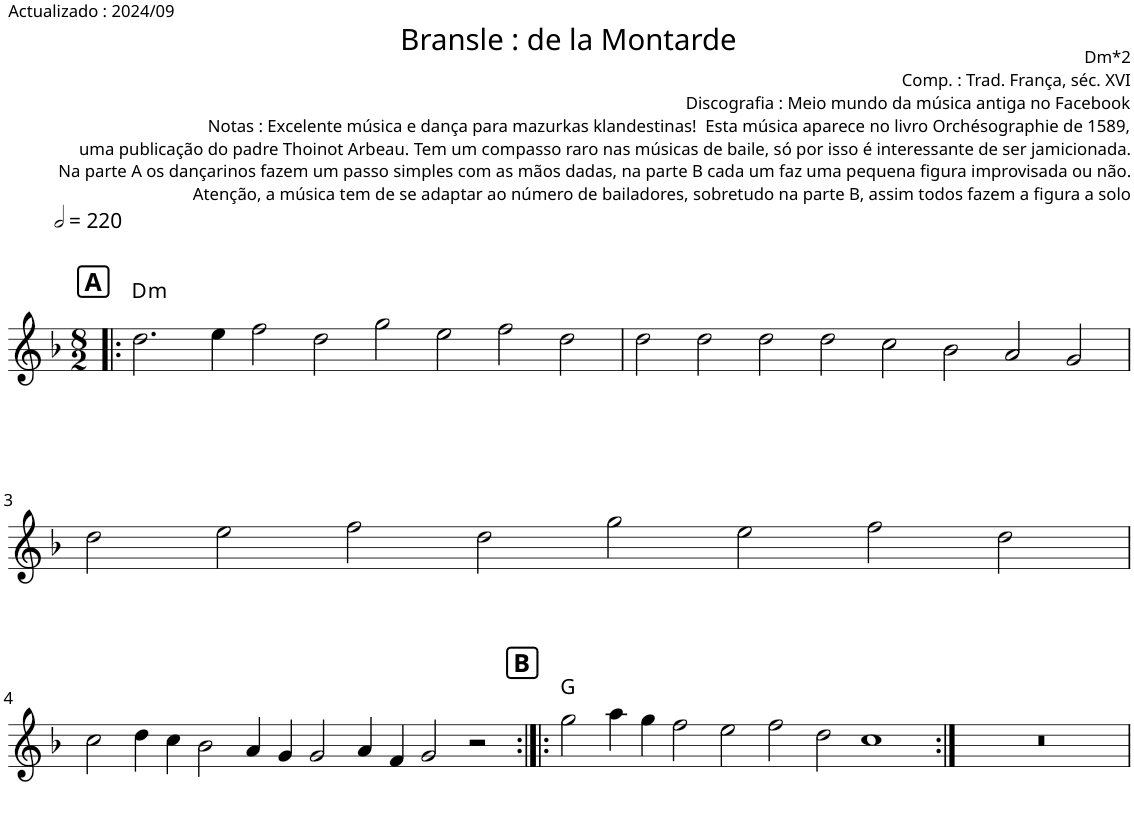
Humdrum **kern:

**kern	**harte
*part1	*part1
*staff1	*
*I"Piano	*
*I'Pno.	*
*clefG2	*
*k[b-]	*
*M8/2	*
*MM440	*
!!LO:REH:place=s1:a:B:cj:fs=12:t=A
=1!|:	=1!|:
!	!LO:H:kt=m
2.dd\	D:min
4ee\	.
2ff\	.
2dd\	.
2gg\	.
2ee\	.
2ff\	.
2dd\	.
=2	=2
2dd\	.
2dd\	.
2dd\	.
2dd\	.
2cc\	.
2b-\	.
2a/	.
2g/	.
!!LO:LB:g=z
=3	=3
2dd\	.
2ee\	.
2ff\	.
2dd\	.
2gg\	.
2ee\	.
2ff\	.
2dd\	.
!!LO:LB:g=z
=4	=4
2cc\	.
4dd\	.
4cc\	.
2b-\	.
4a/	.
4g/	.
2g/	.
4a/	.
4f/	.
2g/	.
2r	.
!!LO:REH:place=s1:a:B:cj:fs=12:t=B
=5:|!|:	=5:|!|:
2gg\	G:maj
4aa\	.
4gg\	.
2ff\	.
2ee\	.
2ff\	.
2dd\	.
1cc	.
=6:|!	=6:|!
00r	.
=	=
*-	*-
